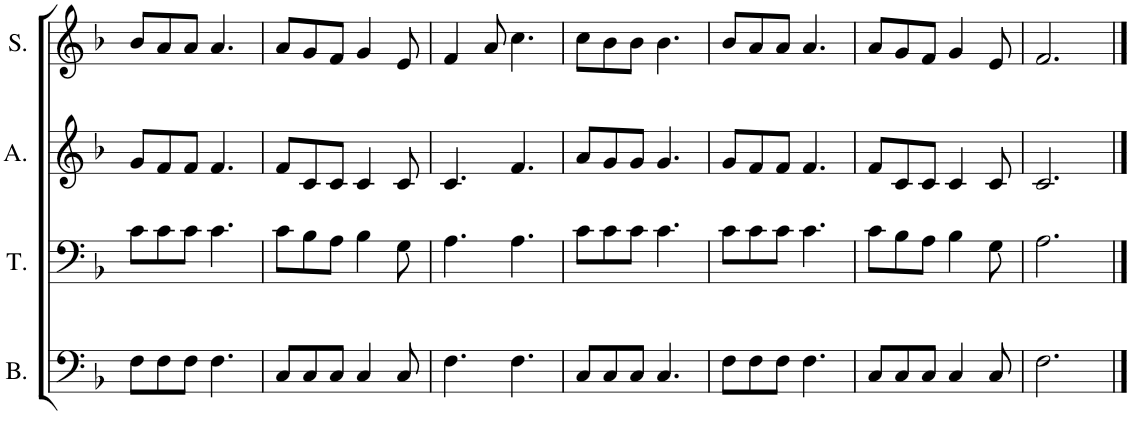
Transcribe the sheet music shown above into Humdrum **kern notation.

**kern	**kern	**kern	**kern
*part4	*part3	*part2	*part1
*staff4	*staff3	*staff2	*staff1
*I"Bass	*I"Tenor	*I"Alto	*I"Soprano
*I'B.	*I'T.	*I'A.	*I'S.
!!LO:PB:g=z
*clefF4	*clefF4	*clefG2	*clefG2
*k[b-]	*k[b-]	*k[b-]	*k[b-]
*M6/8	*M6/8	*M6/8	*M6/8
=14	=14	=14	=14
8F\L	8c\L	8g/L	8b-/L
8F\	8c\	8f/	8a/
8F\J	8c\J	8f/J	8a/J
4.F\	4.c\	4.f/	4.a/
=15	=15	=15	=15
8C/L	8c\L	8f/L	8a/L
8C/	8B-\	8c/	8g/
8C/J	8A\J	8c/J	8f/J
4C/	4B-\	4c/	4g/
8C/	8G\	8c/	8e/
=16	=16	=16	=16
4.F\	4.A\	4.c/	4f/
.	.	.	8a/
4.F\	4.A\	4.f/	4.cc\
=17	=17	=17	=17
8C/L	8c\L	8a/L	8cc\L
8C/	8c\	8g/	8b-\
8C/J	8c\J	8g/J	8b-\J
4.C/	4.c\	4.g/	4.b-\
=18	=18	=18	=18
8F\L	8c\L	8g/L	8b-/L
8F\	8c\	8f/	8a/
8F\J	8c\J	8f/J	8a/J
4.F\	4.c\	4.f/	4.a/
=19	=19	=19	=19
8C/L	8c\L	8f/L	8a/L
8C/	8B-\	8c/	8g/
8C/J	8A\J	8c/J	8f/J
4C/	4B-\	4c/	4g/
8C/	8G\	8c/	8e/
=20	=20	=20	=20
2.F\	2.A\	2.c/	2.f/
==	==	==	==
*-	*-	*-	*-
